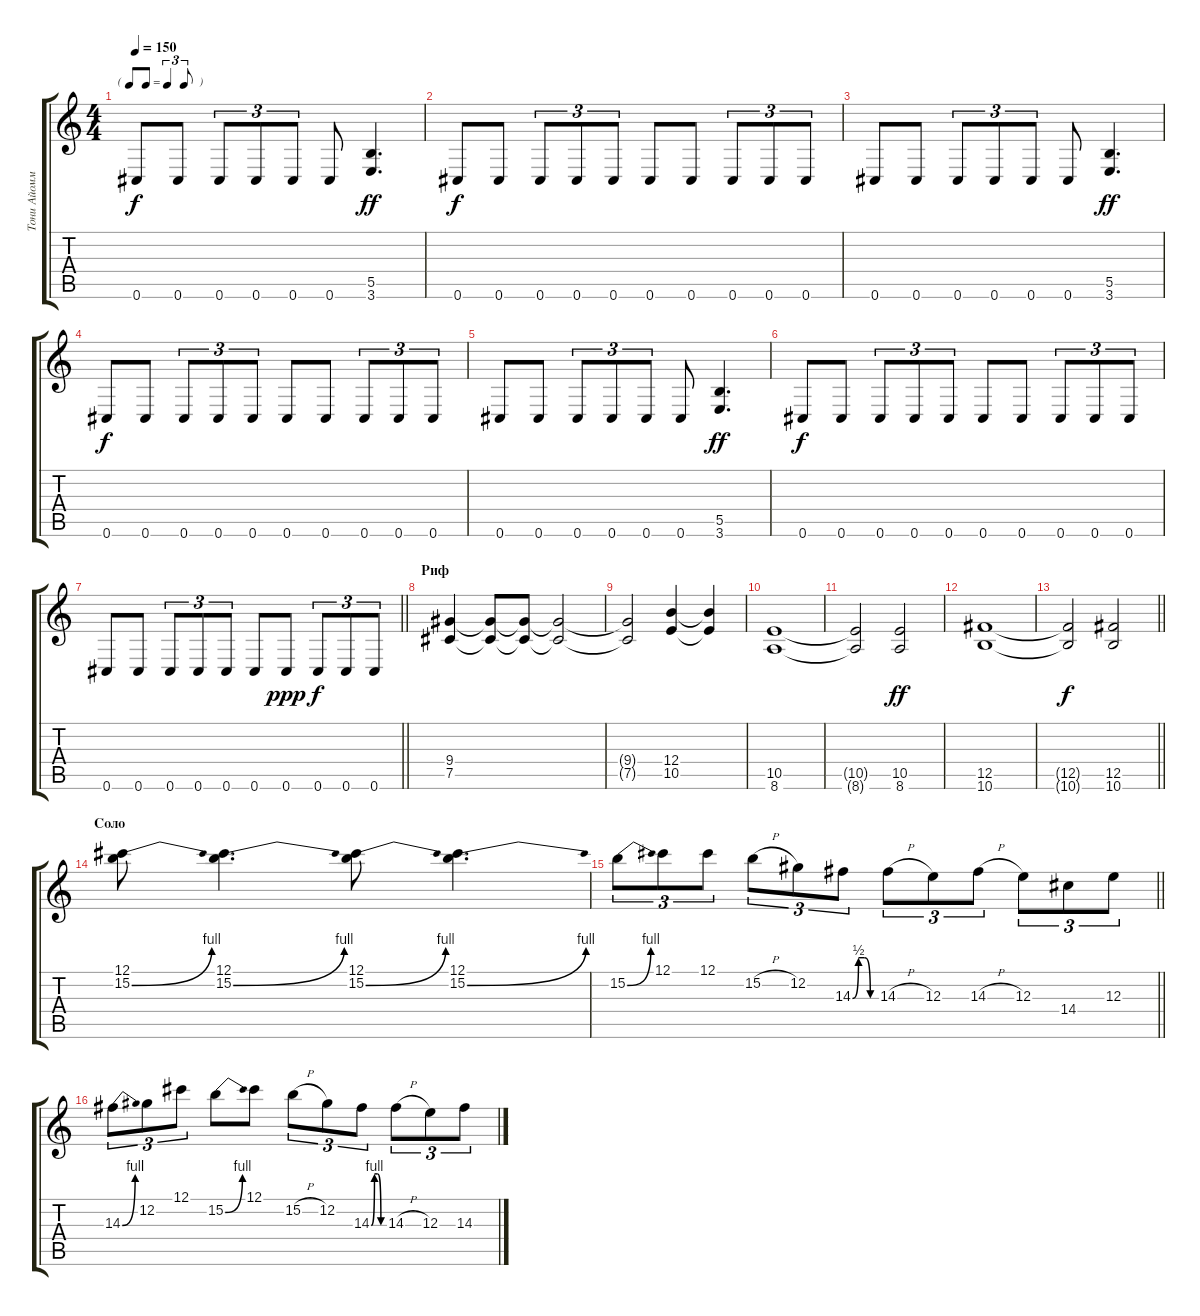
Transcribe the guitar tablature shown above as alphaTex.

\track ("Тони Айомми 1" "Тони Айомм") {instrument distortionguitar}
\staff {score tabs}
\tuning (Db4 Ab3 E3 B2 Gb2 Db2) {hide}
\ts (4 4)
\tf triplet8th
\tempo 150
\clef g2
\ks c
0.6.8{dy f} 0.6.8 0.6.8{tu (3 2)} 0.6.8{tu (3 2)} 0.6.8{tu (3 2)} 0.6.8 (5.5 3.6).4{d dy ff} |
0.6.8{dy f} 0.6.8 0.6.8{tu (3 2)} 0.6.8{tu (3 2)} 0.6.8{tu (3 2)} 0.6.8 0.6.8 0.6.8{tu (3 2)} 0.6.8{tu (3 2)} 0.6.8{tu (3 2)} |
0.6.8 0.6.8 0.6.8{tu (3 2)} 0.6.8{tu (3 2)} 0.6.8{tu (3 2)} 0.6.8 (5.5 3.6).4{d dy ff} |
0.6.8{dy f} 0.6.8 0.6.8{tu (3 2)} 0.6.8{tu (3 2)} 0.6.8{tu (3 2)} 0.6.8 0.6.8 0.6.8{tu (3 2)} 0.6.8{tu (3 2)} 0.6.8{tu (3 2)} |
0.6.8 0.6.8 0.6.8{tu (3 2)} 0.6.8{tu (3 2)} 0.6.8{tu (3 2)} 0.6.8 (5.5 3.6).4{d dy ff} |
0.6.8{dy f} 0.6.8 0.6.8{tu (3 2)} 0.6.8{tu (3 2)} 0.6.8{tu (3 2)} 0.6.8 0.6.8 0.6.8{tu (3 2)} 0.6.8{tu (3 2)} 0.6.8{tu (3 2)} |
\barLineRight lightlight
0.6.8 0.6.8 0.6.8{tu (3 2)} 0.6.8{tu (3 2)} 0.6.8{tu (3 2)} 0.6.8 0.6.8{dy ppp} 0.6.8{tu (3 2) dy f} 0.6.8{tu (3 2)} 0.6.8{tu (3 2)} |
\section ("" "Риф")
(9.4 7.5).4 (9.4{t} 7.5{t}).8 (9.4{t} 7.5{t}).8 (9.4{t} 7.5{t}).2 |
(9.4{t} 7.5{t}).2 (12.4 10.5).4 (12.4{t} 10.5{t}).4 |
(10.5 8.6).1 |
(10.5{t} 8.6{t}).2 (10.5 8.6).2{dy ff} |
(12.5 10.6).1 |
\barLineRight lightlight
(12.5{t} 10.6{t}).2{dy f} (12.5 10.6).2 |
\section ("" "Соло")
(12.1 15.2{be (bend 0 0 60 4)}).8 (12.1 15.2{be (bend 0 0 60 4)}).4{d} (12.1 15.2{be (bend 0 0 60 4)}).8 (12.1 15.2{be (bend 0 0 60 4)}).4{d} |
\barLineRight lightlight
15.2{be (bend 0 0 60 4)}.8{tu (3 2)} 12.1.8{tu (3 2)} 12.1.8{tu (3 2)} 15.2{h}.8{tu (3 2)} 12.2.8{tu (3 2)} 14.3{be (custom 0 0 15 2 30 2 45 0 60 0)}.8{tu (3 2)} 14.3{h}.8{tu (3 2)} 12.3.8{tu (3 2)} 14.3{h}.8{tu (3 2)} 12.3.8{tu (3 2)} 14.4.8{tu (3 2)} 12.3.8{tu (3 2)} |
14.3{be (bend 0 0 60 4)}.8{tu (3 2)} 12.2.8{tu (3 2)} 12.1.8{tu (3 2)} 15.2{be (bend 0 0 60 4)}.8 12.1.8 15.2{h}.8{tu (3 2)} 12.2.8{tu (3 2)} 14.3{be (custom 0 0 15 4 30 4 45 0 60 0)}.8{tu (3 2)} 14.3{h}.8{tu (3 2)} 12.3.8{tu (3 2)} 14.3{h}.8{tu (3 2)}
